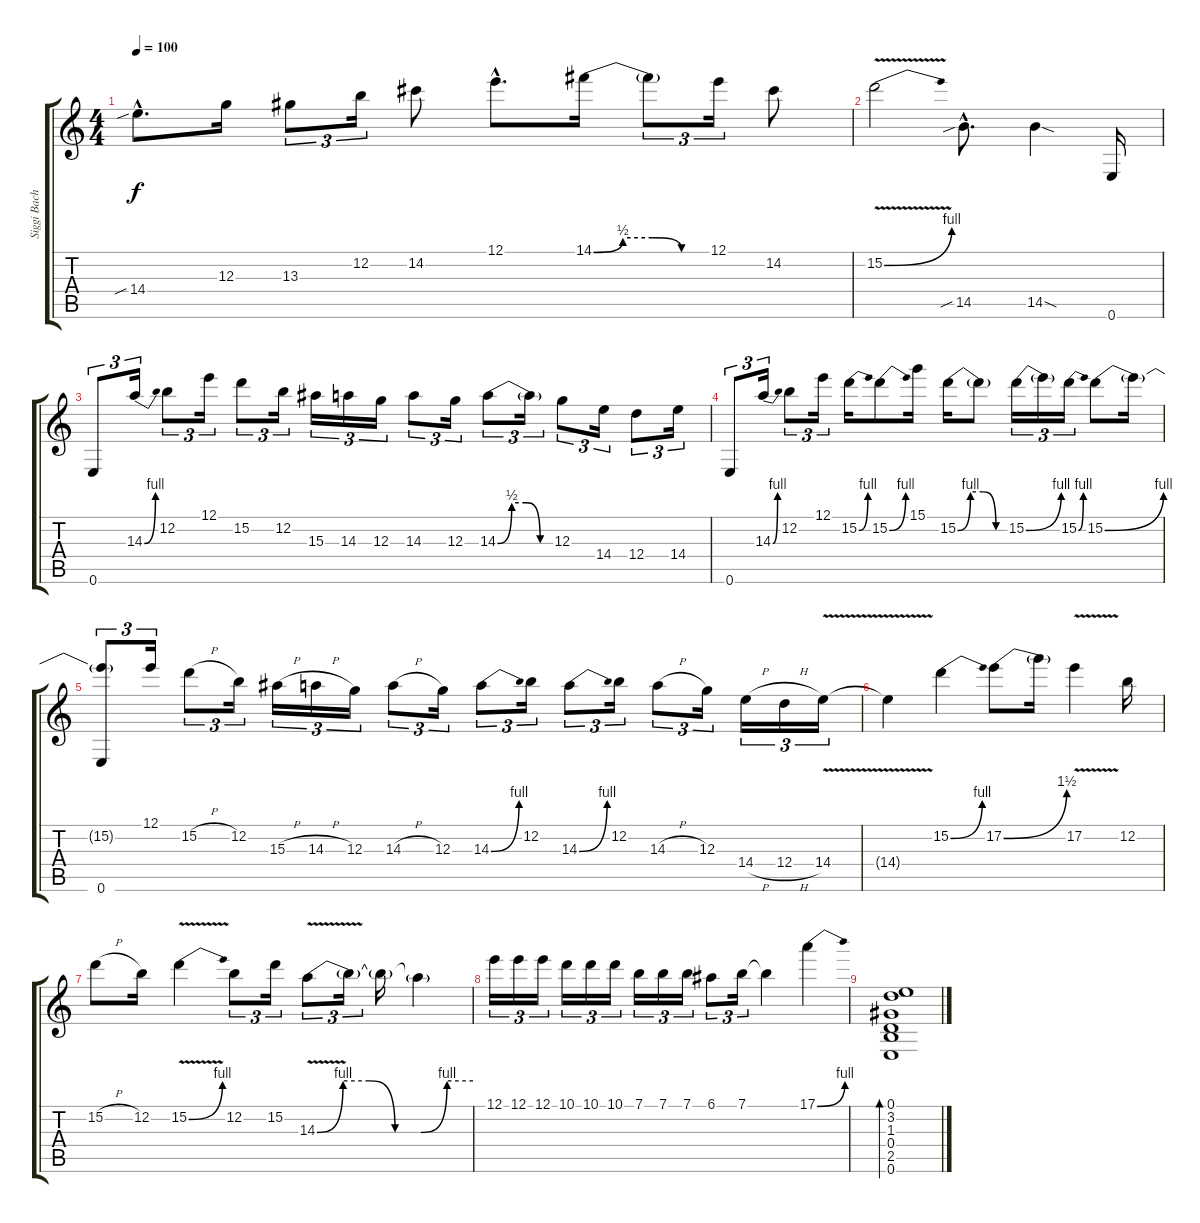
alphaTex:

\track ("Siggi Bach Lead Guitar" "Siggi Bach") {instrument overdrivenguitar}
\staff {score tabs}
\tuning (E4 B3 G3 D3 A2 E2) {hide}
\ts (4 4)
\tempo 100
\clef g2
\ks c
14.4{sib hac}.8{d dy f} 12.3.16 13.3.8{tu (3 2)} 12.2.16{tu (3 2)} 14.2.8 12.1{hac}.8{d} 14.1{be (custom 0 0 15 2 30 2 45 0 60 0)}.16 14.1{t}.8{tu (3 2)} 12.1.16{tu (3 2)} 14.2.8 |
15.2{be (bend 0 0 60 4) v}.2 14.5{sib hac}.8{d} 14.5{sod}.4 0.6.16 |
0.6.8{tu (3 2)} 14.3{be (bend 0 0 60 4)}.16{tu (3 2)} 12.2.8{tu (3 2)} 12.1.16{tu (3 2)} 15.2.8{tu (3 2)} 12.2.16{tu (3 2)} 15.3.16{tu (3 2)} 14.3.16{tu (3 2)} 12.3.16{tu (3 2)} 14.3.8{tu (3 2)} 12.3.16{tu (3 2)} 14.3{be (custom 0 0 15 2 30 2 45 0 60 0)}.8{tu (3 2)} 14.3{t}.16{tu (3 2)} 12.3.8{tu (3 2)} 14.4.16{tu (3 2)} 12.4.8{tu (3 2)} 14.4.16{tu (3 2)} |
0.6.8{tu (3 2)} 14.3{be (bend 0 0 60 4)}.16{tu (3 2)} 12.2.8{tu (3 2)} 12.1.16{tu (3 2)} 15.2{be (bend 0 0 60 4)}.16 15.2{be (bend 0 0 60 4)}.8 15.1.16 15.2{be (custom 0 0 15 4 30 4 45 0 60 0)}.16 15.2{t}.8 15.2{be (bend 0 0 60 4)}.16{tu (3 2)} 15.2{t}.16{tu (3 2)} 15.2{be (bend 0 0 60 4)}.16{tu (3 2)} 15.2{be (bend 0 0 60 4)}.8 15.2{t}.16 |
(15.2{t} 0.6).8{tu (3 2)} 12.1.16{tu (3 2)} 15.2{h}.8{tu (3 2)} 12.2.16{tu (3 2)} 15.3{h}.16{tu (3 2)} 14.3{h}.16{tu (3 2)} 12.3.16{tu (3 2)} 14.3{h}.8{tu (3 2)} 12.3.16{tu (3 2)} 14.3{be (bend 0 0 60 4)}.8{tu (3 2)} 12.2.16{tu (3 2)} 14.3{be (bend 0 0 60 4)}.8{tu (3 2)} 12.2.16{tu (3 2)} 14.3{h}.8{tu (3 2)} 12.3.16{tu (3 2)} 14.4{h}.16{tu (3 2)} 12.4{h}.16{tu (3 2)} 14.4{v}.16{tu (3 2)} |
14.4{t}.4 15.2{be (bend 0 0 60 4)}.4 17.2{be (bend 0 0 60 6)}.8 17.2{t}.16 17.2{v}.4 12.2.16 |
15.2{h}.8 12.2.16 15.2{be (bend 0 0 60 4) v}.4 12.2.8{tu (3 2)} 15.2.16{tu (3 2)} 14.3{be (custom 0 0 10 4 20 4 30 0 40 0 50 4 60 4) v}.8{tu (3 2)} 14.3{t}.16{tu (3 2)} 14.3{t}.16 14.3{t}.4 |
12.1.16{tu (3 2)} 12.1.16{tu (3 2)} 12.1.16{tu (3 2)} 10.1.16{tu (3 2)} 10.1.16{tu (3 2)} 10.1.16{tu (3 2)} 7.1.16{tu (3 2)} 7.1.16{tu (3 2)} 7.1.16{tu (3 2)} 6.1.8{tu (3 2)} 7.1.16{tu (3 2)} 7.1{t}.4 17.1{be (bend 0 0 60 4)}.4 |
(0.1 3.2 1.3 0.4 2.5 0.6).1{bd 240}
